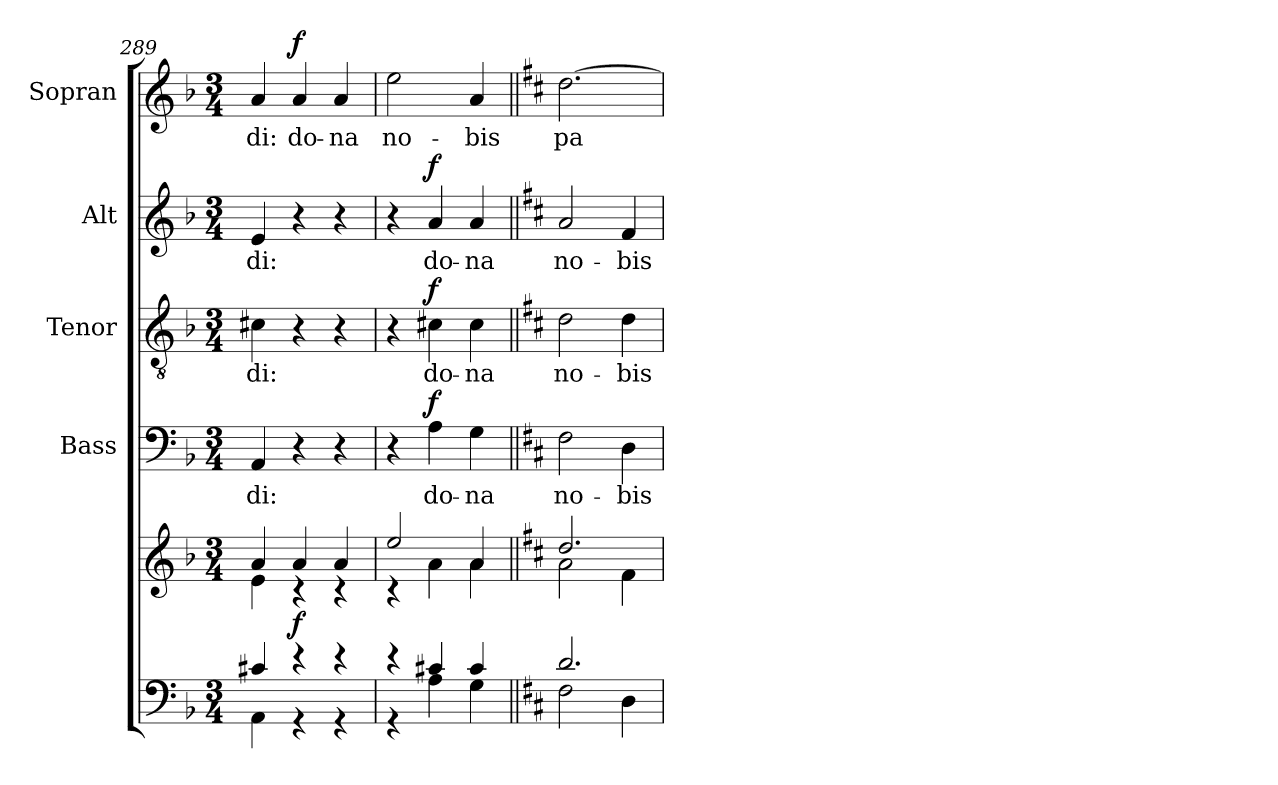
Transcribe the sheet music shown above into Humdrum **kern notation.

**kern	**kern	**dynam	**kern	**text	**dynam	**kern	**text	**dynam	**kern	**text	**dynam	**kern	**text	**dynam
*part5	*part5	*part5	*part4	*part4	*part4	*part3	*part3	*part3	*part2	*part2	*part2	*part1	*part1	*part1
*staff6	*staff5	*staff5/6	*staff4	*staff4	*staff4	*staff3	*staff3	*staff3	*staff2	*staff2	*staff2	*staff1	*staff1	*staff1
*	*	*	*I"Bass	*	*	*I"Tenor	*	*	*I"Alt	*	*	*I"Sopran	*	*
*	*	*	*I'B.	*	*	*I'T.	*	*	*I'A.	*	*	*I'S.	*	*
*clefF4	*clefG2	*	*clefF4	*	*	*clefGv2	*	*	*clefG2	*	*	*clefG2	*	*
*k[b-]	*k[b-]	*	*k[b-]	*	*	*k[b-]	*	*	*k[b-]	*	*	*k[b-]	*	*
*F:	*F:	*	*F:	*	*	*F:	*	*	*F:	*	*	*F:	*	*
*M3/4	*M3/4	*	*M3/4	*	*	*M3/4	*	*	*M3/4	*	*	*M3/4	*	*
=289	=289	=289	=289	=289	=289	=289	=289	=289	=289	=289	=289	=289	=289	=289
*^	*^	*	*	*	*	*	*	*	*	*	*	*	*	*
!	!	!	!	!	!	!LO:LY:b	!	!	!LO:LY:b	!	!	!LO:LY:b	!	!	!LO:LY:b	!
4c#X/	4AA\	4a/	4e\	.	4AA/	-di:	.	4c#X\	-di:	.	4e/	-di:	.	4a/	-di:	.
!	!	!	!	!LO:DY:b	!	!	!	!	!	!	!	!	!	!	!LO:LY:b	!LO:DY:a
4r	4r	4a/	4rc	f	4r	.	.	4r	.	.	4r	.	.	4a/	do-	f
!	!	!	!	!	!	!	!	!	!	!	!	!	!	!	!LO:LY:b	!
4r	4r	4a/	4rc	.	4r	.	.	4r	.	.	4r	.	.	4a/	-na	.
=290	=290	=290	=290	=290	=290	=290	=290	=290	=290	=290	=290	=290	=290	=290	=290	=290
!	!	!	!	!	!	!	!	!	!	!	!	!	!	!	!LO:LY:b	!
4r	4r	2ee/	4rc	.	4r	.	.	4r	.	.	4r	.	.	2ee\	no-	.
!	!	!	!	!	!	!LO:LY:b	!LO:DY:a	!	!LO:LY:b	!LO:DY:a	!	!LO:LY:b	!LO:DY:a	!	!	!
4c#X/	4A\	.	4a\	.	4A\	do-	f	4c#X\	do-	f	4a/	do-	f	.	.	.
!	!	!	!	!	!	!LO:LY:b	!	!	!LO:LY:b	!	!	!LO:LY:b	!	!	!LO:LY:b	!
4c#/	4G\	4a/	4a\	.	4G\	-na	.	4c#\	-na	.	4a/	-na	.	4a/	-bis	.
=291||	=291||	=291||	=291||	=291||	=291||	=291||	=291||	=291||	=291||	=291||	=291||	=291||	=291||	=291||	=291||	=291||
*k[f#c#]	*	*k[f#c#]	*	*	*k[f#c#]	*	*	*k[f#c#]	*	*	*k[f#c#]	*	*	*k[f#c#]	*	*
*D:	*	*D:	*	*	*D:	*	*	*D:	*	*	*D:	*	*	*D:	*	*
!	!	!	!	!	!	!LO:LY:b	!	!	!LO:LY:b	!	!	!LO:LY:b	!	!	!LO:LY:b	!
2.d/	2F#\	2.dd/	2a\	.	2F#\	no-	.	2d\	no-	.	2a/	no-	.	[2.dd\	pa-	.
!	!	!	!	!	!	!LO:LY:b	!	!	!LO:LY:b	!	!	!LO:LY:b	!	!	!	!
.	4D\	.	4f#\	.	4D\	-bis	.	4d\	-bis	.	4f#/	-bis	.	.	.	.
*v	*v	*	*	*	*	*	*	*	*	*	*	*	*	*	*	*
*	*v	*v	*	*	*	*	*	*	*	*	*	*	*	*	*
=	=	=	=	=	=	=	=	=	=	=	=	=	=	=
*-	*-	*-	*-	*-	*-	*-	*-	*-	*-	*-	*-	*-	*-	*-
